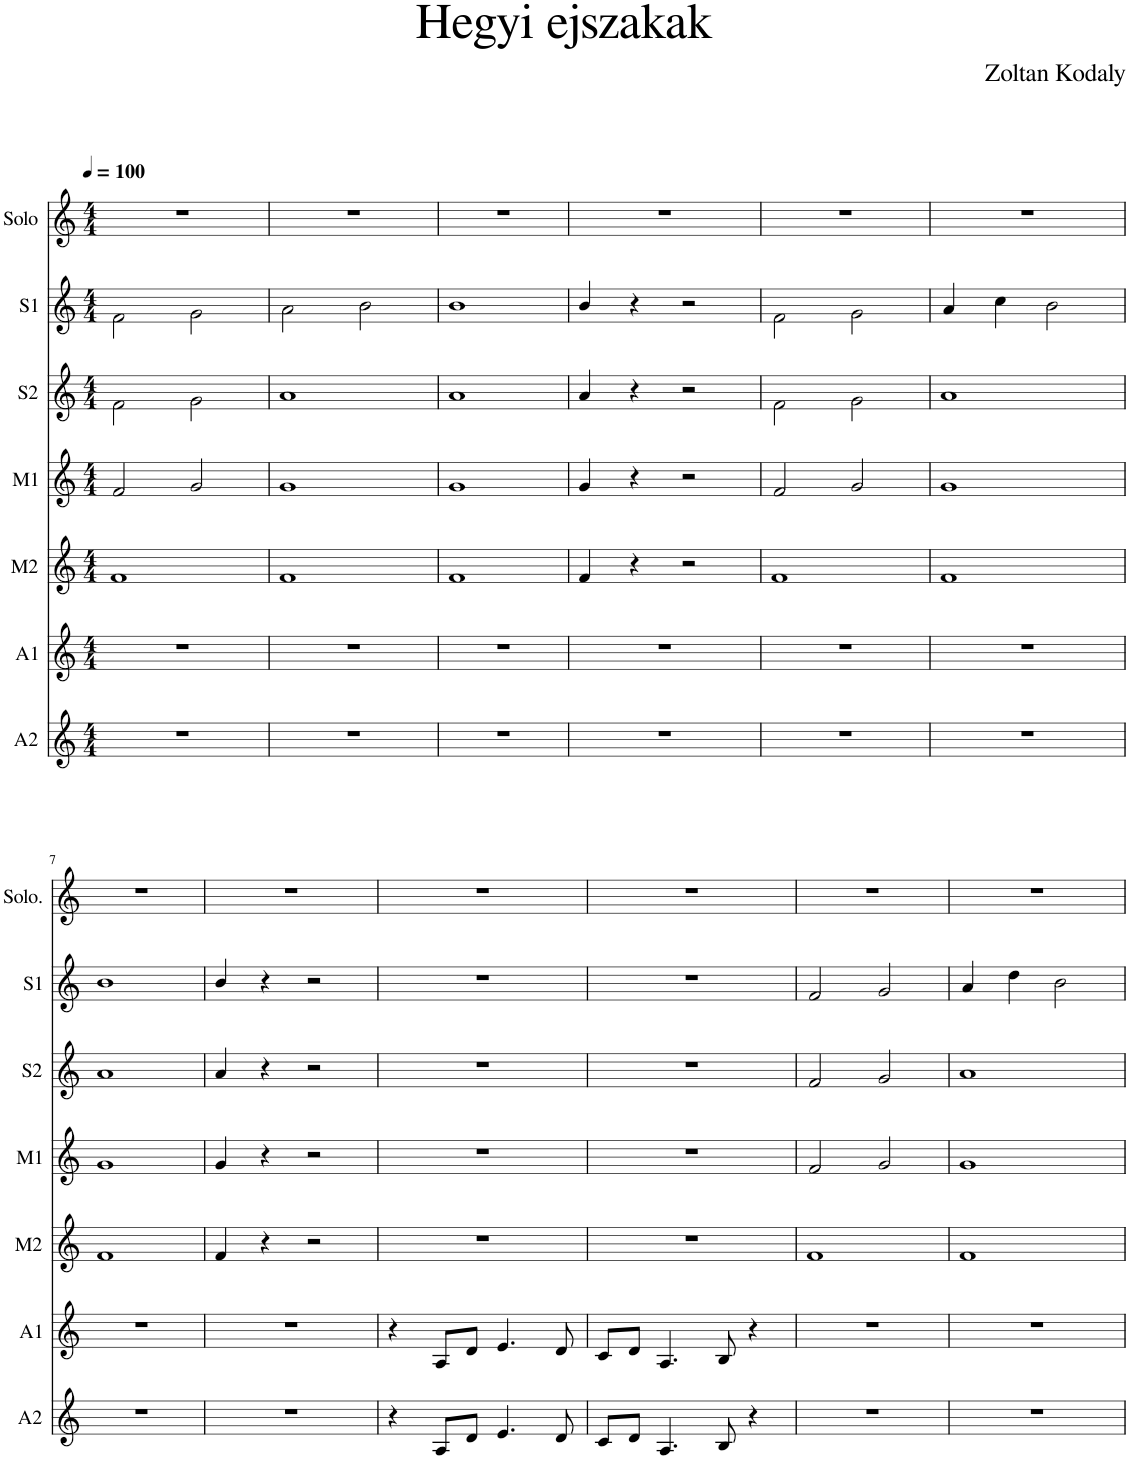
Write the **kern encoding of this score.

**kern	**kern	**kern	**kern	**kern	**kern	**kern
*part7	*part6	*part5	*part4	*part3	*part2	*part1
*staff7	*staff6	*staff5	*staff4	*staff3	*staff2	*staff1
*I"A2	*I"A1	*I"M2	*I"M1	*I"S2	*I"S1	*I"Solo
*I'A2	*I'A1	*I'M2	*I'M1	*I'S2	*I'S1	*I'Solo.
*clefG2	*clefG2	*clefG2	*clefG2	*clefG2	*clefG2	*clefG2
*k[]	*k[]	*k[]	*k[]	*k[]	*k[]	*k[]
*M4/4	*M4/4	*M4/4	*M4/4	*M4/4	*M4/4	*M4/4
*MM100	*MM100	*MM100	*MM100	*MM100	*MM100	*MM100
=1	=1	=1	=1	=1	=1	=1
1r	1r	1f	2f/	2f\	2f\	1r
.	.	.	2g/	2g\	2g\	.
=2	=2	=2	=2	=2	=2	=2
1r	1r	1f	1g	1a	2a\	1r
.	.	.	.	.	2b\	.
=3	=3	=3	=3	=3	=3	=3
1r	1r	1f	1g	1a	1b	1r
=4	=4	=4	=4	=4	=4	=4
1r	1r	4f/	4g/	4a/	4b/	1r
.	.	4r	4r	4r	4r	.
.	.	2r	2r	2r	2r	.
=5	=5	=5	=5	=5	=5	=5
1r	1r	1f	2f/	2f\	2f\	1r
.	.	.	2g/	2g\	2g\	.
=6	=6	=6	=6	=6	=6	=6
1r	1r	1f	1g	1a	4a/	1r
.	.	.	.	.	4cc\	.
.	.	.	.	.	2b\	.
!!LO:LB:g=z
=7	=7	=7	=7	=7	=7	=7
1r	1r	1f	1g	1a	1b	1r
=8	=8	=8	=8	=8	=8	=8
1r	1r	4f/	4g/	4a/	4b/	1r
.	.	4r	4r	4r	4r	.
.	.	2r	2r	2r	2r	.
=9	=9	=9	=9	=9	=9	=9
4r	4r	1r	1r	1r	1r	1r
8A/L	8A/L	.	.	.	.	.
8d/J	8d/J	.	.	.	.	.
4.e/	4.e/	.	.	.	.	.
8d/	8d/	.	.	.	.	.
=10	=10	=10	=10	=10	=10	=10
8c/L	8c/L	1r	1r	1r	1r	1r
8d/J	8d/J	.	.	.	.	.
4.A/	4.A/	.	.	.	.	.
8B/	8B/	.	.	.	.	.
4r	4r	.	.	.	.	.
=11	=11	=11	=11	=11	=11	=11
1r	1r	1f	2f/	2f/	2f/	1r
.	.	.	2g/	2g/	2g/	.
=12	=12	=12	=12	=12	=12	=12
1r	1r	1f	1g	1a	4a/	1r
.	.	.	.	.	4dd\	.
.	.	.	.	.	2b\	.
=	=	=	=	=	=	=
*-	*-	*-	*-	*-	*-	*-
